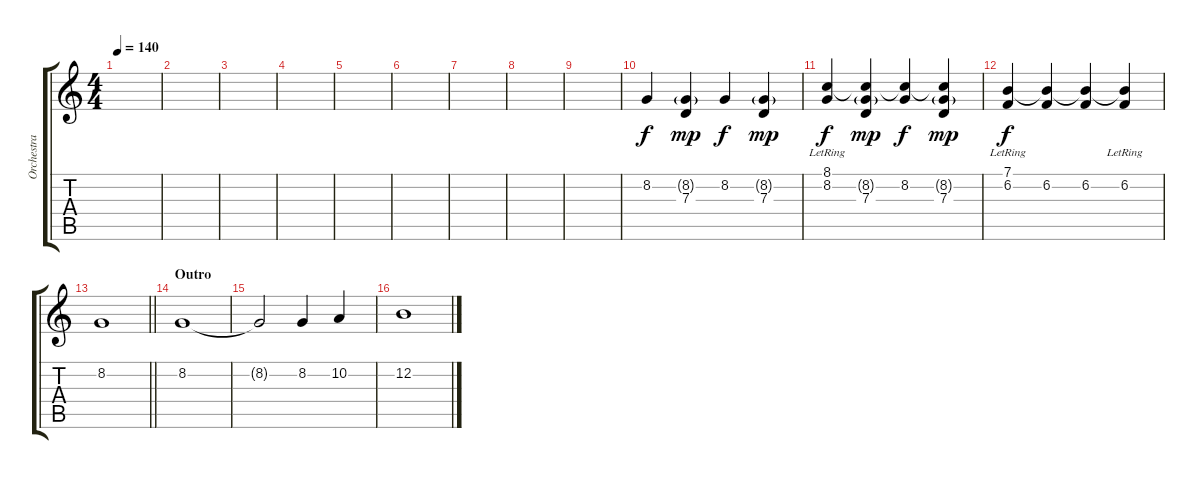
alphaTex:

\track ("Orchestra" "Orchestra") {instrument synthstrings2}
\staff {score tabs}
\tuning (E4 B3 G3 D3 A2 E2) {hide}
\ts (4 4)
\tempo 140
\clef g2
\ks c
|
|
|
|
|
|
|
|
|
8.2.4 (8.2{g} 7.3).4{dy mp} 8.2.4{dy f} (8.2{g} 7.3).4{dy mp} |
(8.1{lr} 8.2).4{dy f} (8.1{t} 8.2{g} 7.3).4{dy mp} (8.1{t} 8.2).4{dy f} (8.1{t} 8.2{g} 7.3).4{dy mp} |
(7.1{lr} 6.2).4{dy f} (7.1{t} 6.2).4 (7.1{t} 6.2).4 (7.1{t} 6.2{lr}).4 |
\barLineRight lightlight
8.2.1 |
\section ("" "Outro")
8.2.1 |
8.2{t}.2 8.2.4 10.2.4 |
12.2.1
